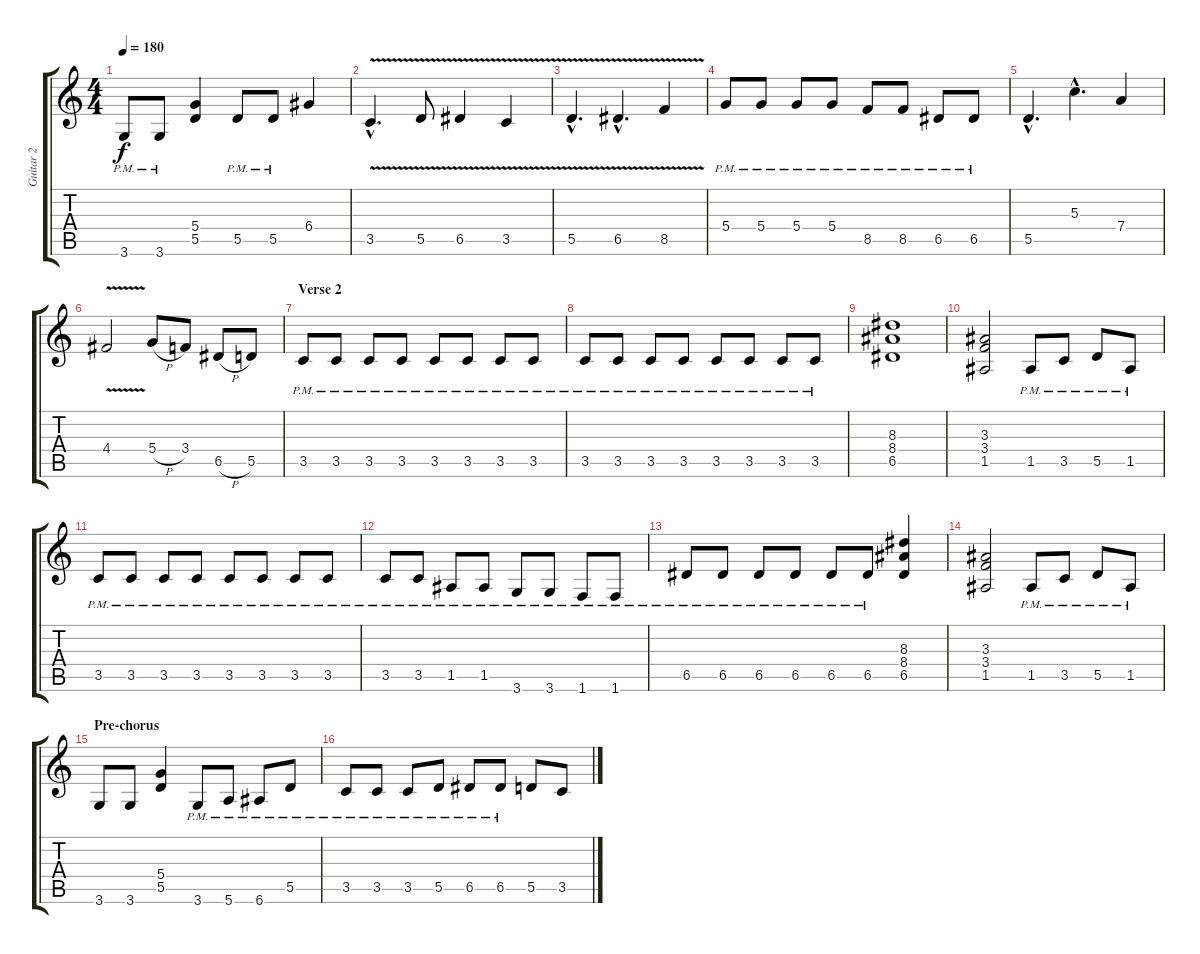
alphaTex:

\track ("Guitar 2" "Guitar 2") {instrument distortionguitar}
\staff {score tabs}
\tuning (E4 B3 G3 D3 A2 E2) {hide}
\ts (4 4)
\tempo 180
\clef g2
\ks c
3.6{pm}.8{dy f} 3.6{pm}.8 (5.4 5.5).4 5.5{pm}.8 5.5{pm}.8 6.4.4 |
3.5{v hac}.4{d} 5.5{v}.8 6.5{v}.4 3.5{v}.4 |
5.5{v hac}.4{d} 6.5{v hac}.4{d} 8.5{v}.4 |
5.4{pm}.8 5.4{pm}.8 5.4{pm}.8 5.4{pm}.8 8.5{pm}.8 8.5{pm}.8 6.5{pm}.8 6.5{pm}.8 |
5.5{hac}.4{d} 5.3{hac}.4{d} 7.4.4 |
4.4{v}.2 5.4{h}.8 3.4.8 6.5{h}.8 5.5.8 |
\section ("" "Verse 2")
3.5{pm}.8 3.5{pm}.8 3.5{pm}.8 3.5{pm}.8 3.5{pm}.8 3.5{pm}.8 3.5{pm}.8 3.5{pm}.8 |
3.5{pm}.8 3.5{pm}.8 3.5{pm}.8 3.5{pm}.8 3.5{pm}.8 3.5{pm}.8 3.5{pm}.8 3.5{pm}.8 |
(8.3 8.4 6.5).1 |
(3.3 3.4 1.5).2 1.5{pm}.8 3.5{pm}.8 5.5{pm}.8 1.5{pm}.8 |
3.5{pm}.8 3.5{pm}.8 3.5{pm}.8 3.5{pm}.8 3.5{pm}.8 3.5{pm}.8 3.5{pm}.8 3.5{pm}.8 |
3.5{pm}.8 3.5{pm}.8 1.5{pm}.8 1.5{pm}.8 3.6{pm}.8 3.6{pm}.8 1.6{pm}.8 1.6{pm}.8 |
6.5{pm}.8 6.5{pm}.8 6.5{pm}.8 6.5{pm}.8 6.5{pm}.8 6.5{pm}.8 (8.3 8.4 6.5).4 |
(3.3 3.4 1.5).2 1.5{pm}.8 3.5{pm}.8 5.5{pm}.8 1.5{pm}.8 |
\section ("" "Pre-chorus")
3.6.8 3.6.8 (5.4 5.5).4 3.6{pm}.8 5.6{pm}.8 6.6{pm}.8 5.5{pm}.8 |
3.5{pm}.8 3.5{pm}.8 3.5{pm}.8 5.5{pm}.8 6.5{pm}.8 6.5{pm}.8 5.5.8 3.5.8
